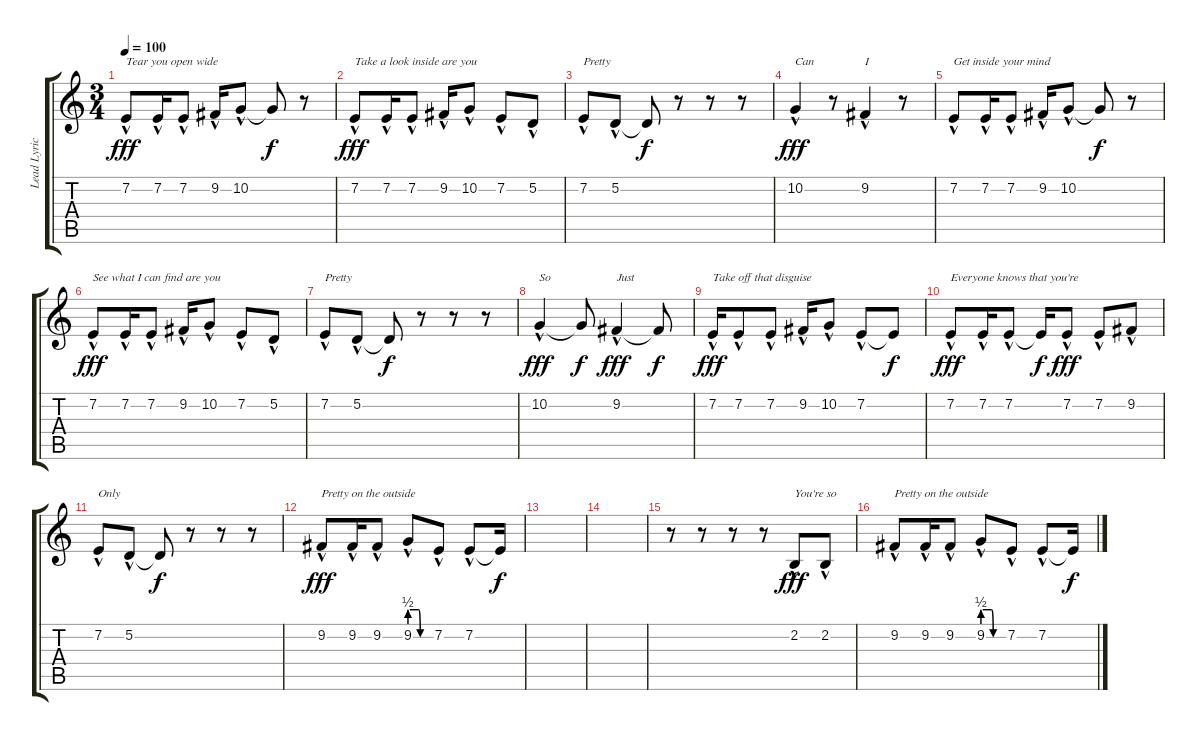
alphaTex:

\track ("Lead Lyrics" "Lead Lyric") {instrument altosax}
\staff {score tabs}
\tuning (D4 A3 F3 C3 G2 C2) {hide}
\ts (3 4)
\tempo 100
\clef g2
\ks c
7.2{hac}.8{txt "Tear you open wide" dy fff} 7.2{hac}.16 7.2{hac}.8 9.2{hac}.16 10.2{hac}.8 10.2{t}.8{dy f} r.8 |
7.2{hac}.8{txt "Take a look inside are you" dy fff} 7.2{hac}.16 7.2{hac}.8 9.2{hac}.16 10.2{hac}.8 7.2{hac}.8 5.2{hac}.8 |
7.2{hac}.8{txt "Pretty"} 5.2{hac}.8 5.2{t}.8{dy f} r.8 r.8 r.8 |
10.2{hac}.4{txt "Can" dy fff} r.8 9.2{hac}.4{txt "I"} r.8 |
7.2{hac}.8{txt "Get inside your mind"} 7.2{hac}.16 7.2{hac}.8 9.2{hac}.16 10.2{hac}.8 10.2{t}.8{dy f} r.8 |
7.2{hac}.8{txt "See what I can find are you" dy fff} 7.2{hac}.16 7.2{hac}.8 9.2{hac}.16 10.2{hac}.8 7.2{hac}.8 5.2{hac}.8 |
7.2{hac}.8{txt "Pretty"} 5.2{hac}.8 5.2{t}.8{dy f} r.8 r.8 r.8 |
10.2{hac}.4{txt "So" dy fff} 10.2{t}.8{dy f} 9.2{hac}.4{txt "Just" dy fff} 9.2{t}.8{dy f} |
7.2{hac}.16{txt "Take off that disguise" dy fff} 7.2{hac}.8 7.2{hac}.8 9.2{hac}.16 10.2{hac}.8 7.2{hac}.8 7.2{t}.8{dy f} |
7.2{hac}.8{txt "Everyone knows that you're " dy fff} 7.2{hac}.16 7.2{hac}.8 7.2{t}.16{dy f} 7.2{hac}.8{dy fff} 7.2{hac}.8 9.2{hac}.8 |
7.2{hac}.8{txt "Only"} 5.2{hac}.8 5.2{t}.8{dy f} r.8 r.8 r.8 |
9.2{hac}.8{txt "Pretty on the outside" dy fff} 9.2{hac}.16 9.2{hac}.8 9.2{be (custom 0 2 15 2 25 2 30 0 60 0) hac}.8 7.2{hac}.8 7.2{hac}.8 7.2{t}.16{dy f} |
|
|
r.8 r.8 r.8 r.8 2.2{hac}.8{txt "You're so" dy fff} 2.2{hac}.8 |
9.2{hac}.8{txt "Pretty on the outside"} 9.2{hac}.16 9.2{hac}.8 9.2{be (custom 0 2 15 2 25 2 30 0 60 0) hac}.8 7.2{hac}.8 7.2{hac}.8 7.2{t}.16{dy f}
